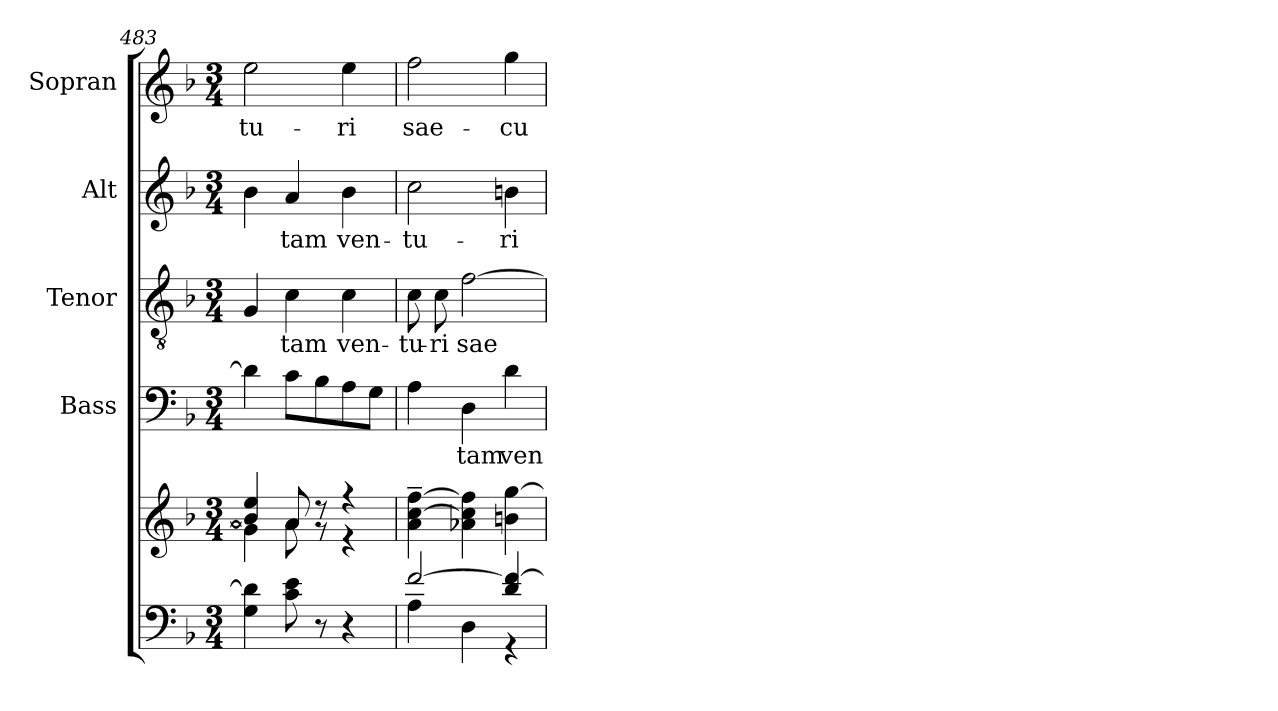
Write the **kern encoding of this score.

**kern	**kern	**kern	**text	**kern	**text	**kern	**text	**kern	**text
*part5	*part5	*part4	*part4	*part3	*part3	*part2	*part2	*part1	*part1
*staff6	*staff5	*staff4	*staff4	*staff3	*staff3	*staff2	*staff2	*staff1	*staff1
*	*	*I"Bass	*	*I"Tenor	*	*I"Alt	*	*I"Sopran	*
*	*	*I'B.	*	*I'T.	*	*I'A.	*	*I'S.	*
*clefF4	*clefG2	*clefF4	*	*clefGv2	*	*clefG2	*	*clefG2	*
*k[b-]	*k[b-]	*k[b-]	*	*k[b-]	*	*k[b-]	*	*k[b-]	*
*F:	*F:	*F:	*	*F:	*	*F:	*	*F:	*
*M3/4	*M3/4	*M3/4	*	*M3/4	*	*M3/4	*	*M3/4	*
=483	=483	=483	=483	=483	=483	=483	=483	=483	=483
*	*^	*	*	*	*	*	*	*	*
!	!	!	!	!	!	!	!	!	!	!LO:LY:b
4G\ 4d\]	4b-/] 4ee/	4g\]	4d\]	.	4G/	.	4b-\	.	2ee\	-tu-
!	!	!	!	!	!	!LO:LY:b	!	!LO:LY:b	!	!
8c\ 8e\	8a/	8a\	8c\L	.	4c\	-tam	4a/	-tam	.	.
8r	8r	8r	8B-\	.	.	.	.	.	.	.
!	!	!	!	!	!	!LO:LY:b	!	!LO:LY:b	!	!LO:LY:b
4r	4r	4r	8A\	.	4c\	ven-	4b-\	ven-	4ee\	-ri
.	.	.	8G\J	.	.	.	.	.	.	.
*	*v	*v	*	*	*	*	*	*	*	*
=484	=484	=484	=484	=484	=484	=484	=484	=484	=484
*^	*	*	*	*	*	*	*	*	*
!	!	!	!	!	!	!LO:LY:b	!	!LO:LY:b	!	!LO:LY:b
[>2f/	4A\	4a\~> [4cc\~> [4ff\~>	4A\	.	8c\	-tu-	2cc\	-tu-	2ff\	sae-
!	!	!	!	!	!	!LO:LY:b	!	!	!	!
.	.	.	.	.	8c\	-ri	.	.	.	.
!	!	!	!	!LO:LY:b	!	!LO:LY:b	!	!	!	!
.	4D\	4a-X\ 4cc\] 4ff\]	4D\	-tam	[2f\	sae-	.	.	.	.
!	!	!	!	!LO:LY:b	!	!	!	!LO:LY:b	!	!LO:LY:b
4d/ 4f/_	4r	4bn\ [4gg\	4d\	ven-	.	.	4bn\	-ri	4gg\	-cu-
*v	*v	*	*	*	*	*	*	*	*	*
=	=	=	=	=	=	=	=	=	=
*-	*-	*-	*-	*-	*-	*-	*-	*-	*-
